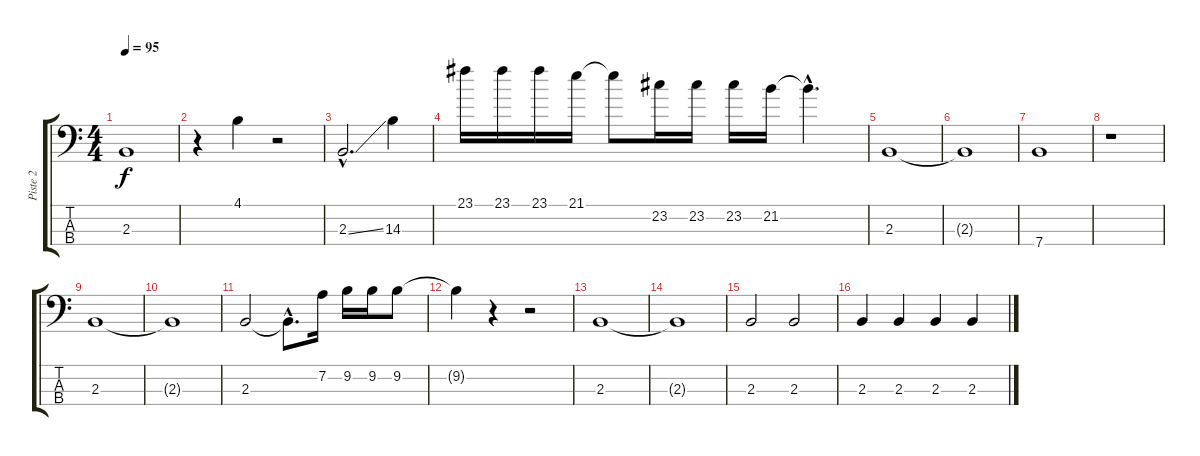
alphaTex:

\track ("Piste 2" "Piste 2") {instrument slapbass1}
\staff {score tabs}
\tuning (G2 D2 A1 E1) {hide}
\ts (4 4)
\tempo 95
\clef f4
\ks c
2.3.1{dy f} |
r.4 4.1.4 r.2 |
2.3{ss hac}.2{d} 14.3.4 |
23.1.16 23.1.16 23.1.16 21.1.16 21.1{t}.8 23.2.16 23.2.16 23.2.16 21.2.16 21.2{hac t}.4{d} |
2.3.1 |
2.3{t}.1 |
7.4.1 |
r.1 |
2.3.1 |
2.3{t}.1 |
2.3.2 2.3{hac t}.8{d} 7.2.16 9.2.16 9.2.16 9.2.8 |
9.2{t}.4 r.4 r.2 |
2.3.1 |
2.3{t}.1 |
2.3.2 2.3.2 |
2.3.4 2.3.4 2.3.4 2.3.4
